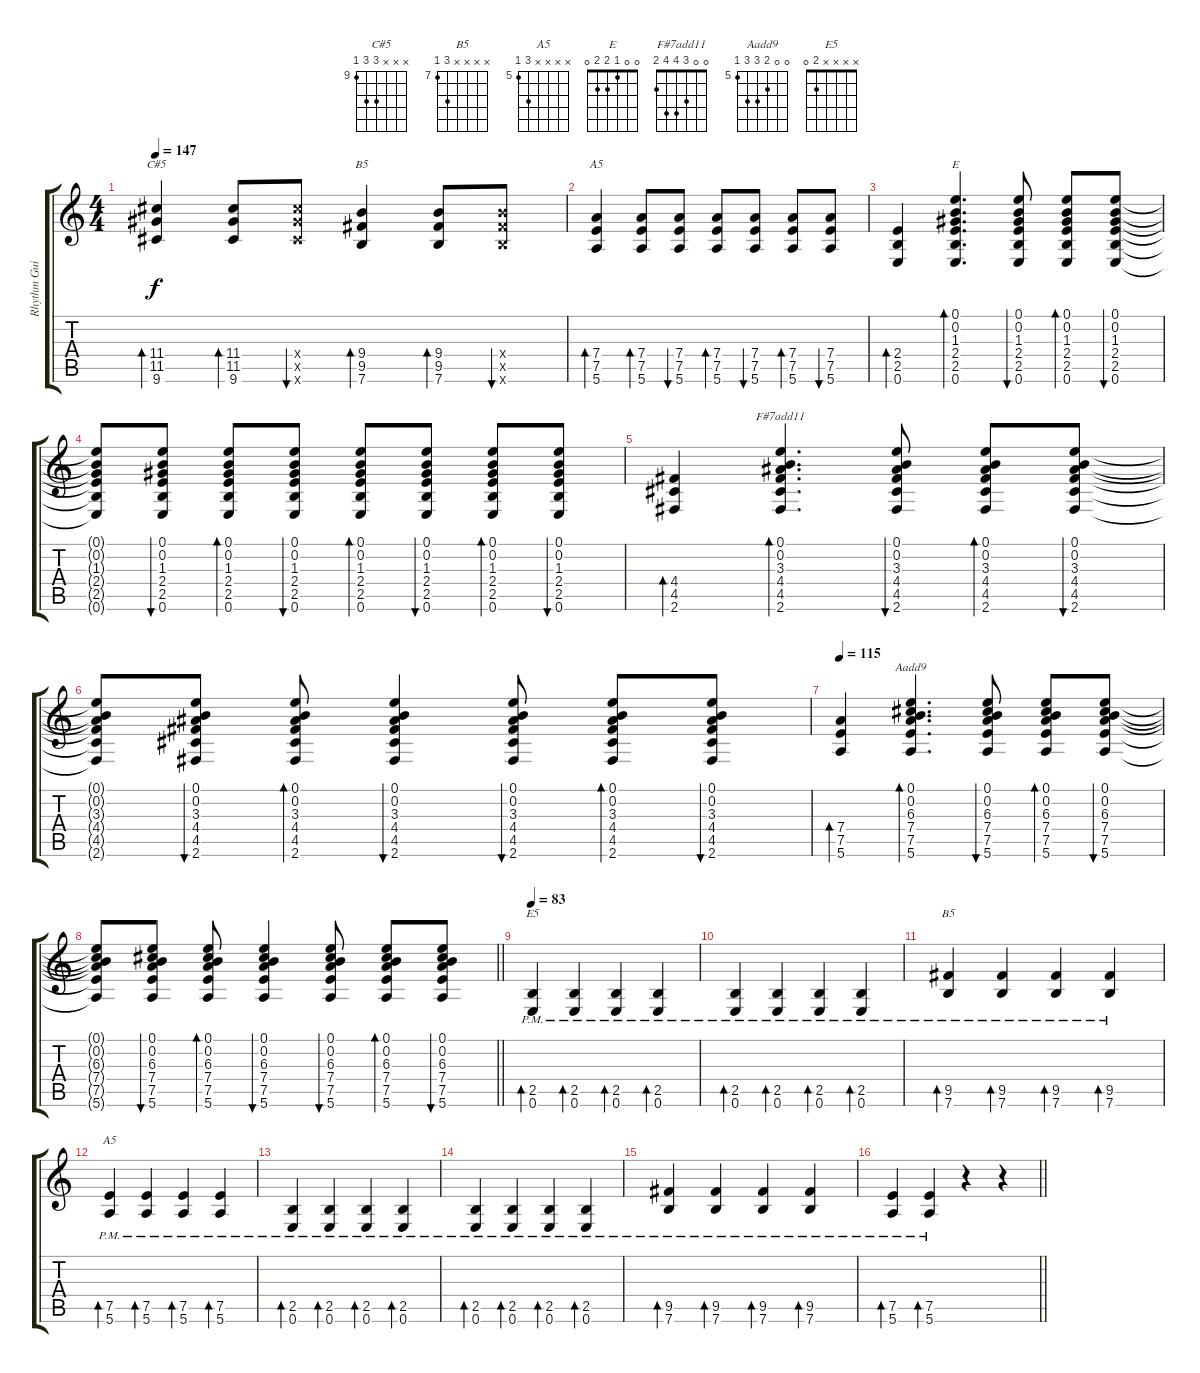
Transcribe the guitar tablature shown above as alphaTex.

\track ("Rhythm Guitar" "Rhythm Gui") {instrument acousticguitarsteel}
\staff {score tabs}
\tuning (E4 B3 G3 D3 A2 E2) {hide}
\chord ("C#5" x x x 11 11 9) {firstfret 9}
\chord ("B5" x x x 9 9 7) {firstfret 7}
\chord ("A5" x x x 7 7 5) {firstfret 5}
\chord ("E" 0 0 1 2 2 0)
\chord ("F#7add11" 0 0 3 4 4 2)
\chord ("Aadd9" 0 0 6 7 7 5) {firstfret 5}
\chord ("E5" x x x x 2 0)
\chord ("B5" x x x x 9 7) {firstfret 7}
\chord ("A5" x x x x 7 5) {firstfret 5}
\ts (4 4)
\tempo 147
\clef g2
\ks c
(11.4 11.5 9.6).4{bd 30 ch "C#5" dy f} (11.4 11.5 9.6).8{bd 30} (11.4{x} 11.5{x} 9.6{x}).8{bu 30} (9.4 9.5 7.6).4{bd 30 ch "B5"} (9.4 9.5 7.6).8{bd 30} (9.4{x} 9.5{x} 7.6{x}).8{bu 30} |
(7.4 7.5 5.6).4{bd 30 ch "A5"} (7.4 7.5 5.6).8{bd 30} (7.4 7.5 5.6).8{bu 30} (7.4 7.5 5.6).8{bd 30} (7.4 7.5 5.6).8{bu 30} (7.4 7.5 5.6).8{bd 30} (7.4 7.5 5.6).8{bu 30} |
(2.4 2.5 0.6).4{bd 30} (0.1 0.2 1.3 2.4 2.5 0.6).4{d bd 30 ch "E"} (0.1 0.2 1.3 2.4 2.5 0.6).8{bu 30} (0.1 0.2 1.3 2.4 2.5 0.6).8{bd 30} (0.1 0.2 1.3 2.4 2.5 0.6).8{bu 30} |
(0.1{t} 0.2{t} 1.3{t} 2.4{t} 2.5{t} 0.6{t}).8 (0.1 0.2 1.3 2.4 2.5 0.6).8{bu 30} (0.1 0.2 1.3 2.4 2.5 0.6).8{bd 30} (0.1 0.2 1.3 2.4 2.5 0.6).8{bu 30} (0.1 0.2 1.3 2.4 2.5 0.6).8{bd 30} (0.1 0.2 1.3 2.4 2.5 0.6).8{bu 30} (0.1 0.2 1.3 2.4 2.5 0.6).8{bd 30} (0.1 0.2 1.3 2.4 2.5 0.6).8{bu 30} |
(4.4 4.5 2.6).4{bd 30} (0.1 0.2 3.3 4.4 4.5 2.6).4{d bd 30 ch "F#7add11"} (0.1 0.2 3.3 4.4 4.5 2.6).8{bu 30} (0.1 0.2 3.3 4.4 4.5 2.6).8{bd 30} (0.1 0.2 3.3 4.4 4.5 2.6).8{bu 30} |
(0.1{t} 0.2{t} 3.3{t} 4.4{t} 4.5{t} 2.6{t}).8 (0.1 0.2 3.3 4.4 4.5 2.6).8{bu 30} (0.1 0.2 3.3 4.4 4.5 2.6).8{bd 30} (0.1 0.2 3.3 4.4 4.5 2.6).4{bu 30} (0.1 0.2 3.3 4.4 4.5 2.6).8{bu 30} (0.1 0.2 3.3 4.4 4.5 2.6).8{bd 30} (0.1 0.2 3.3 4.4 4.5 2.6).8{bu 30} |
\tempo 115
(7.4 7.5 5.6).4{bd 30} (0.1 0.2 6.3 7.4 7.5 5.6).4{d bd 30 ch "Aadd9"} (0.1 0.2 6.3 7.4 7.5 5.6).8{bu 30} (0.1 0.2 6.3 7.4 7.5 5.6).8{bd 30} (0.1 0.2 6.3 7.4 7.5 5.6).8{bu 30} |
\barLineRight lightlight
(0.1{t} 0.2{t} 6.3{t} 7.4{t} 7.5{t} 5.6{t}).8 (0.1 0.2 6.3 7.4 7.5 5.6).8{bu 30} (0.1 0.2 6.3 7.4 7.5 5.6).8{bd 30} (0.1 0.2 6.3 7.4 7.5 5.6).4{bu 30} (0.1 0.2 6.3 7.4 7.5 5.6).8{bu 30} (0.1 0.2 6.3 7.4 7.5 5.6).8{bd 30} (0.1 0.2 6.3 7.4 7.5 5.6).8{bu 30} |
\tempo 83
(2.5{pm} 0.6{pm}).4{bd 30 ch "E5"} (2.5{pm} 0.6{pm}).4{bd 30} (2.5{pm} 0.6{pm}).4{bd 30} (2.5{pm} 0.6{pm}).4{bd 30} |
(2.5{pm} 0.6{pm}).4{bd 30} (2.5{pm} 0.6{pm}).4{bd 30} (2.5{pm} 0.6{pm}).4{bd 30} (2.5{pm} 0.6{pm}).4{bd 30} |
(9.5{pm} 7.6{pm}).4{bd 30 ch "B5"} (9.5{pm} 7.6{pm}).4{bd 30} (9.5{pm} 7.6{pm}).4{bd 30} (9.5{pm} 7.6{pm}).4{bd 30} |
(7.5{pm} 5.6{pm}).4{bd 30 ch "A5"} (7.5{pm} 5.6{pm}).4{bd 30} (7.5{pm} 5.6{pm}).4{bd 30} (7.5{pm} 5.6{pm}).4{bd 30} |
(2.5{pm} 0.6{pm}).4{bd 30} (2.5{pm} 0.6{pm}).4{bd 30} (2.5{pm} 0.6{pm}).4{bd 30} (2.5{pm} 0.6{pm}).4{bd 30} |
(2.5{pm} 0.6{pm}).4{bd 30} (2.5{pm} 0.6{pm}).4{bd 30} (2.5{pm} 0.6{pm}).4{bd 30} (2.5{pm} 0.6{pm}).4{bd 30} |
(9.5{pm} 7.6{pm}).4{bd 30} (9.5{pm} 7.6{pm}).4{bd 30} (9.5{pm} 7.6{pm}).4{bd 30} (9.5{pm} 7.6{pm}).4{bd 30} |
\barLineRight lightlight
(7.5{pm} 5.6{pm}).4{bd 30} (7.5{pm} 5.6{pm}).4{bd 30} r.4 r.4
